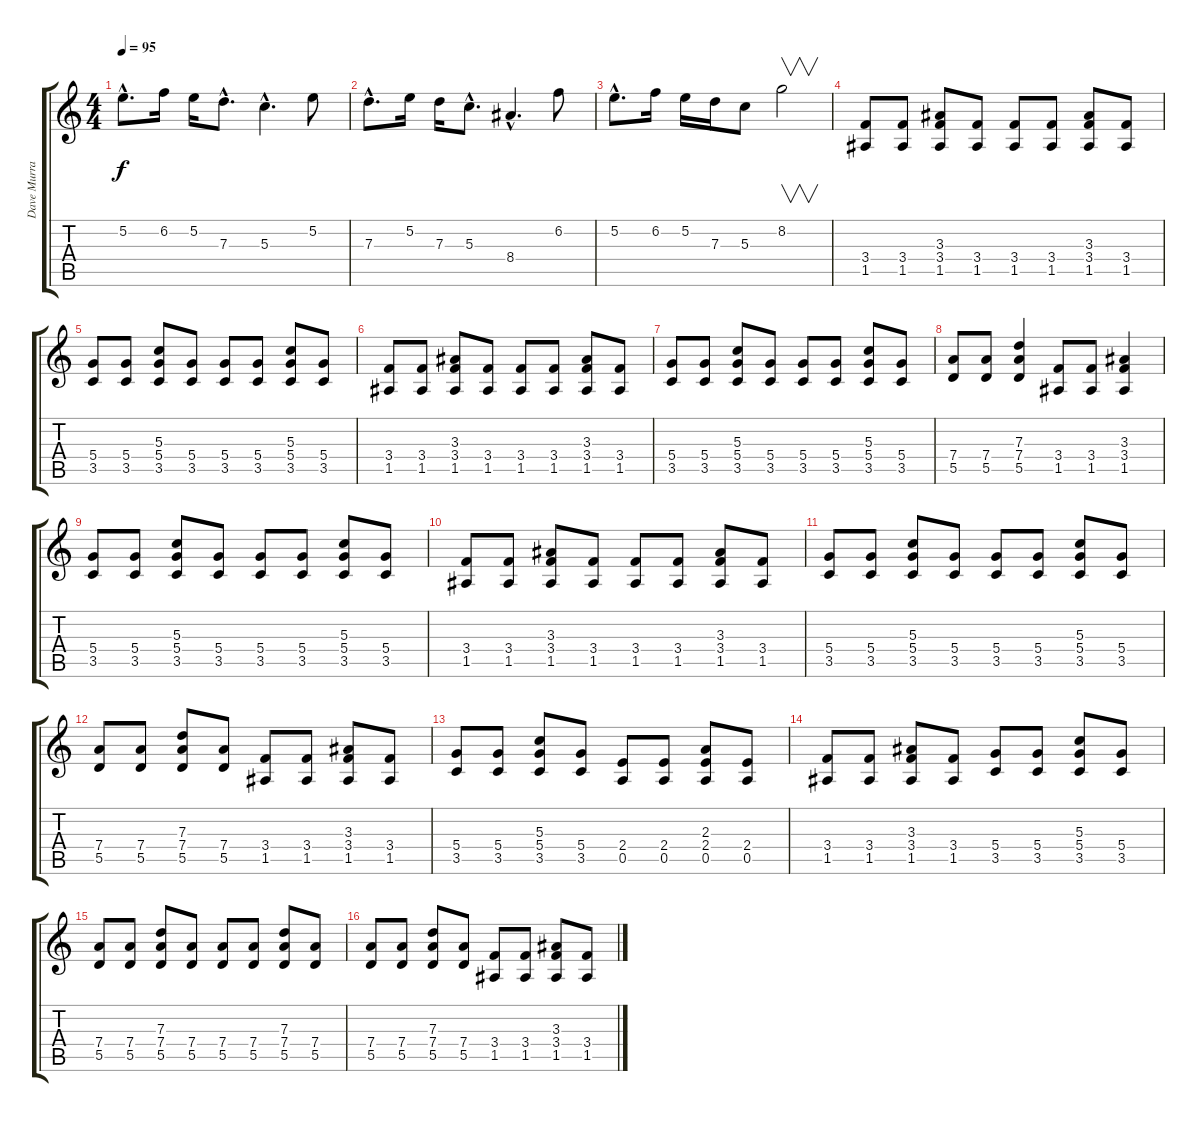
\track ("Dave Murray" "Dave Murra") {instrument distortionguitar}
\staff {score tabs}
\tuning (E4 B3 G3 D3 A2 E2) {hide}
\ts (4 4)
\tempo 95
\clef g2
\ks c
5.2{hac}.8{d dy f} 6.2.16 5.2.16 7.3{hac}.8{d} 5.3{hac}.4{d} 5.2.8 |
7.3{hac}.8{d} 5.2.16 7.3.16 5.3{hac}.8{d} 8.4{hac}.4{d} 6.2.8 |
5.2{hac}.8{d} 6.2.16 5.2.16 7.3.16 5.3.8 8.2.2{v} |
(3.4 1.5).8 (3.4 1.5).8 (3.3 3.4 1.5).8 (3.4 1.5).8 (3.4 1.5).8 (3.4 1.5).8 (3.3 3.4 1.5).8 (3.4 1.5).8 |
(5.4 3.5).8 (5.4 3.5).8 (5.3 5.4 3.5).8 (5.4 3.5).8 (5.4 3.5).8 (5.4 3.5).8 (5.3 5.4 3.5).8 (5.4 3.5).8 |
(3.4 1.5).8 (3.4 1.5).8 (3.3 3.4 1.5).8 (3.4 1.5).8 (3.4 1.5).8 (3.4 1.5).8 (3.3 3.4 1.5).8 (3.4 1.5).8 |
(5.4 3.5).8 (5.4 3.5).8 (5.3 5.4 3.5).8 (5.4 3.5).8 (5.4 3.5).8 (5.4 3.5).8 (5.3 5.4 3.5).8 (5.4 3.5).8 |
(7.4 5.5).8 (7.4 5.5).8 (7.3 7.4 5.5).4 (3.4 1.5).8 (3.4 1.5).8 (3.3 3.4 1.5).4 |
(5.4 3.5).8 (5.4 3.5).8 (5.3 5.4 3.5).8 (5.4 3.5).8 (5.4 3.5).8 (5.4 3.5).8 (5.3 5.4 3.5).8 (5.4 3.5).8 |
(3.4 1.5).8 (3.4 1.5).8 (3.3 3.4 1.5).8 (3.4 1.5).8 (3.4 1.5).8 (3.4 1.5).8 (3.3 3.4 1.5).8 (3.4 1.5).8 |
(5.4 3.5).8 (5.4 3.5).8 (5.3 5.4 3.5).8 (5.4 3.5).8 (5.4 3.5).8 (5.4 3.5).8 (5.3 5.4 3.5).8 (5.4 3.5).8 |
(7.4 5.5).8 (7.4 5.5).8 (7.3 7.4 5.5).8 (7.4 5.5).8 (3.4 1.5).8 (3.4 1.5).8 (3.3 3.4 1.5).8 (3.4 1.5).8 |
(5.4 3.5).8 (5.4 3.5).8 (5.3 5.4 3.5).8 (5.4 3.5).8 (2.4 0.5).8 (2.4 0.5).8 (2.3 2.4 0.5).8 (2.4 0.5).8 |
(3.4 1.5).8 (3.4 1.5).8 (3.3 3.4 1.5).8 (3.4 1.5).8 (5.4 3.5).8 (5.4 3.5).8 (5.3 5.4 3.5).8 (5.4 3.5).8 |
(7.4 5.5).8 (7.4 5.5).8 (7.3 7.4 5.5).8 (7.4 5.5).8 (7.4 5.5).8 (7.4 5.5).8 (7.3 7.4 5.5).8 (7.4 5.5).8 |
(7.4 5.5).8 (7.4 5.5).8 (7.3 7.4 5.5).8 (7.4 5.5).8 (3.4 1.5).8 (3.4 1.5).8 (3.3 3.4 1.5).8 (3.4 1.5).8
